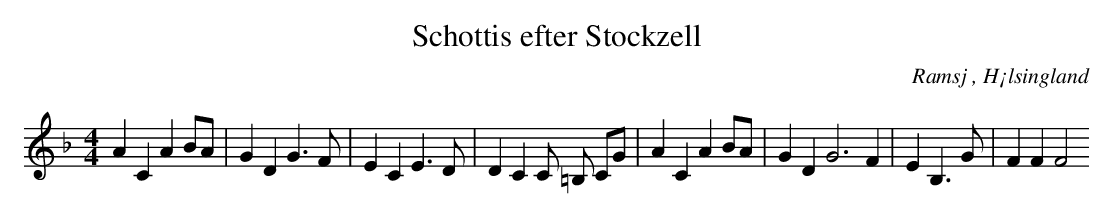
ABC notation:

X:1
T: Schottis efter Stockzell
O: Ramsj , H¡lsingland
M: 4/4
L: 1/8
K: F
A2 C2 A2 BA|G2 D2 G2>F2|E2 C2 E2>D2|D2 C2 C =B, CG|A2 C2 A2 BA|G2 D2 G4>F4|E2 B,2>G2|F2 F2 F4
